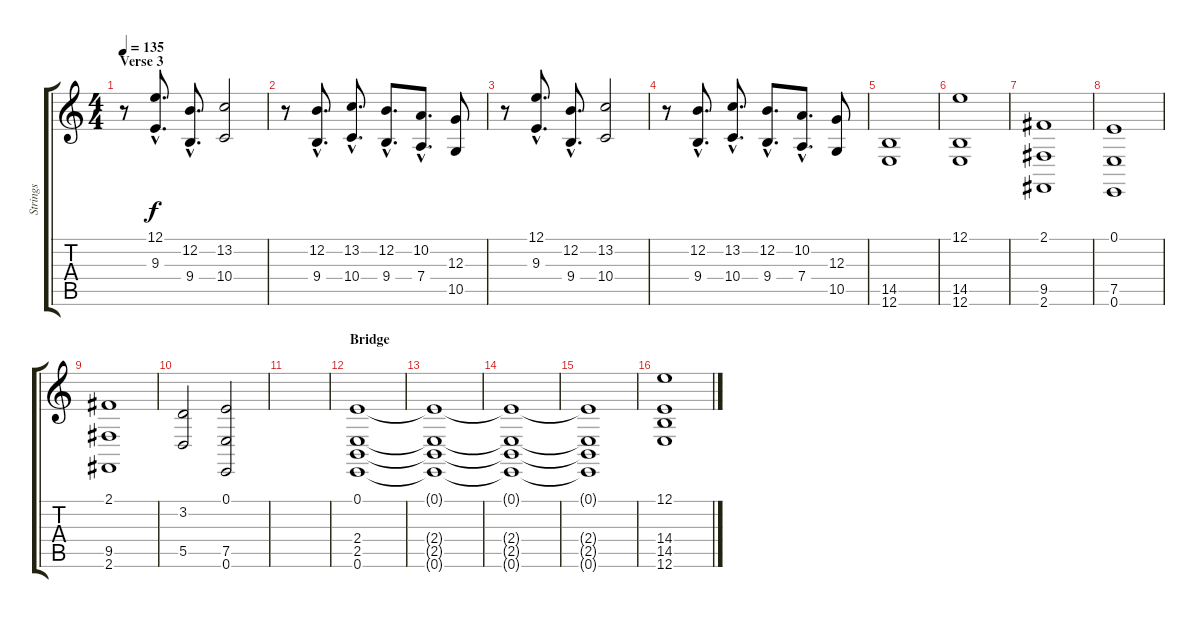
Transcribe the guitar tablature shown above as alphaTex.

\track ("Strings" "Strings") {instrument stringensemble1}
\staff {score tabs}
\tuning (E4 B3 G3 D3 A2 E2) {hide}
\ts (4 4)
\section ("" "Verse 3")
\tempo 135
\clef g2
\ks c
r.8{dy f} (12.1{hac} 9.3{hac}).8{d} (12.2{hac} 9.4{hac}).8{d} (13.2 10.4).2 |
r.8 (12.2{hac} 9.4{hac}).8{d} (13.2{hac} 10.4{hac}).8{d} (12.2{hac} 9.4{hac}).8{d} (10.2{hac} 7.4{hac}).8{d} (12.3 10.5).8 |
r.8 (12.1{hac} 9.3{hac}).8{d} (12.2{hac} 9.4{hac}).8{d} (13.2 10.4).2 |
r.8 (12.2{hac} 9.4{hac}).8{d} (13.2{hac} 10.4{hac}).8{d} (12.2{hac} 9.4{hac}).8{d} (10.2{hac} 7.4{hac}).8{d} (12.3 10.5).8 |
(14.5 12.6).1 |
(12.1 14.5 12.6).1 |
(2.1 9.5 2.6).1 |
(0.1 7.5 0.6).1 |
(2.1 9.5 2.6).1 |
(3.2 5.5).2 (0.1 7.5 0.6).2 |
|
\section ("" "Bridge")
(0.1 2.4 2.5 0.6).1 |
(0.1{t} 2.4{t} 2.5{t} 0.6{t}).1 |
(0.1{t} 2.4{t} 2.5{t} 0.6{t}).1 |
(0.1{t} 2.4{t} 2.5{t} 0.6{t}).1 |
(12.1 14.4 14.5 12.6).1
